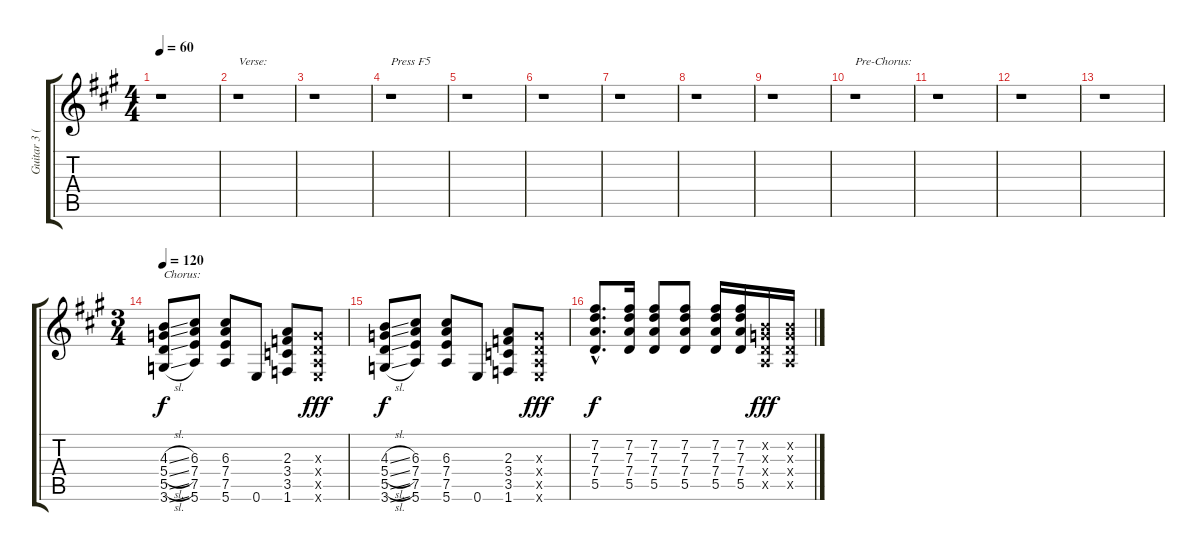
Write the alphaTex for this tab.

\track ("Guitar 3 (dist.)" "Guitar 3 (") {instrument distortionguitar}
\staff {score tabs}
\tuning (E4 B3 G3 D3 A2 E2) {hide}
\ts (4 4)
\tempo 60
\clef g2
\ks a
r.1{dy f instrument distortionguitar} |
r.1{txt "Verse:"} |
r.1 |
r.1{txt "Press F5"} |
r.1 |
r.1 |
r.1 |
r.1 |
r.1 |
r.1{txt "Pre-Chorus:"} |
r.1 |
r.1 |
r.1 |
\ts (3 4)
\tempo 120
(4.3{sl} 5.4{sl} 5.5{sl} 3.6{sl}).8{txt "Chorus:"} (6.3 7.4 7.5 5.6).8 (6.3 7.4 7.5 5.6).8 0.6.8 (2.3 3.4 3.5 1.6).8 (0.3{x} 0.4{x} 0.5{x} 0.6{x}).8{dy fff} |
(4.3{sl} 5.4{sl} 5.5{sl} 3.6{sl}).8{dy f} (6.3 7.4 7.5 5.6).8 (6.3 7.4 7.5 5.6).8 0.6.8 (2.3 3.4 3.5 1.6).8 (0.3{x} 0.4{x} 0.5{x} 0.6{x}).8{dy fff} |
(7.2{hac} 7.3{hac} 7.4{hac} 5.5{hac}).8{d dy f} (7.2 7.3 7.4 5.5).16 (7.2 7.3 7.4 5.5).8 (7.2 7.3 7.4 5.5).8 (7.2 7.3 7.4 5.5).16 (7.2 7.3 7.4 5.5).16 (0.2{x} 0.3{x} 0.4{x} 0.5{x}).16{dy fff} (0.2{x} 0.3{x} 0.4{x} 0.5{x}).16
